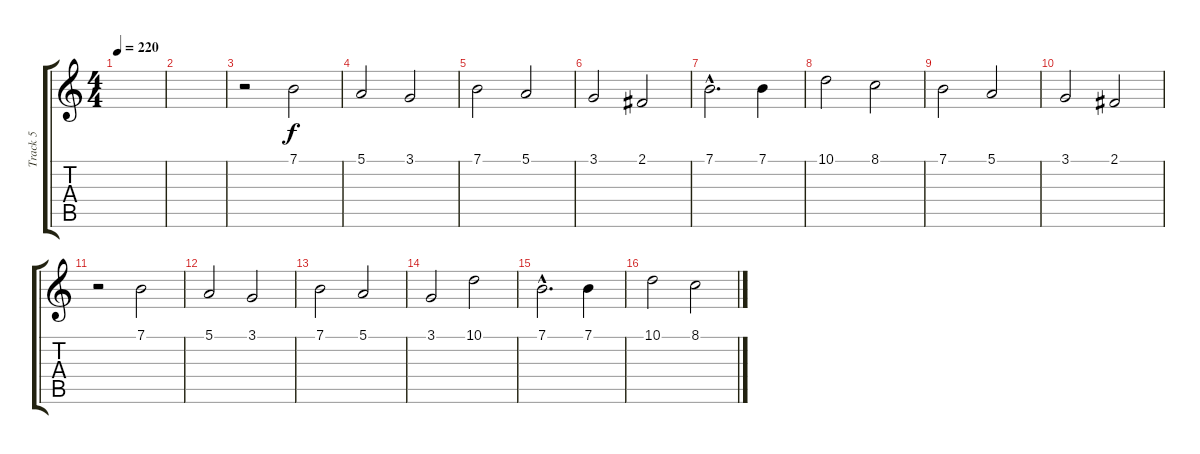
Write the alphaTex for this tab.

\track ("Track 5" "Track 5") {instrument synthvoice}
\staff {score tabs}
\tuning (E4 B3 G3 D3 A2 E2) {hide}
\ts (4 4)
\tempo 220
\clef g2
\ks c
|
|
r.2 7.1.2 |
5.1.2 3.1.2 |
7.1.2 5.1.2 |
3.1.2 2.1.2 |
7.1{hac}.2{d} 7.1.4 |
10.1.2 8.1.2 |
7.1.2 5.1.2 |
3.1.2 2.1.2 |
r.2 7.1.2 |
5.1.2 3.1.2 |
7.1.2 5.1.2 |
3.1.2 10.1.2 |
7.1{hac}.2{d} 7.1.4 |
10.1.2 8.1.2
